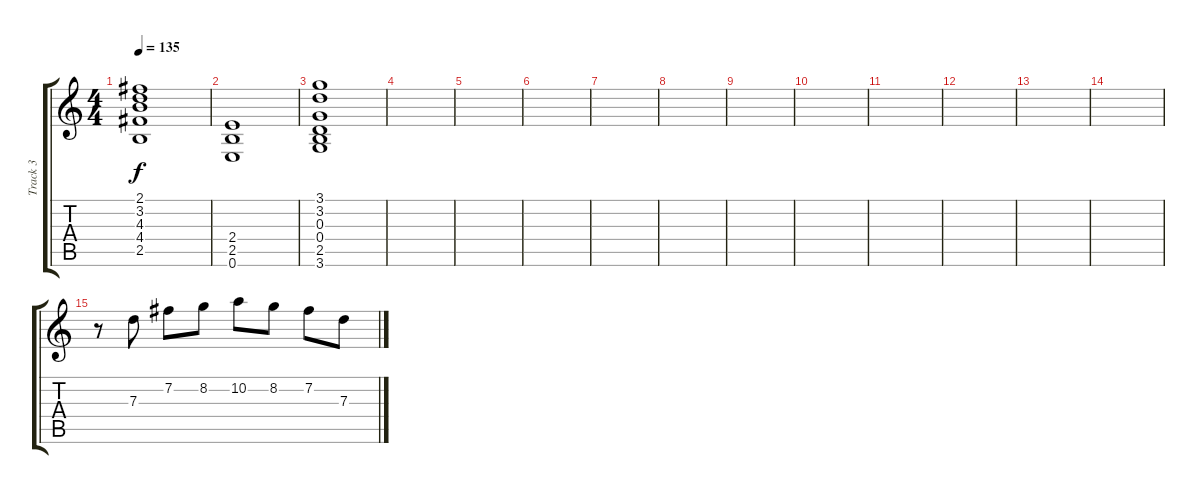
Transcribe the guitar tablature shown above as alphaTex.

\track ("Track 3" "Track 3") {instrument electricguitarclean}
\staff {score tabs}
\tuning (E4 B3 G3 D3 A2 E2) {hide}
\ts (4 4)
\tempo 135
\clef g2
\ks c
(2.1 3.2 4.3 4.4 2.5).1{dy f} |
(2.4 2.5 0.6).1 |
(3.1 3.2 0.3 0.4 2.5 3.6).1 |
|
|
|
|
|
|
|
|
|
|
|
r.8 7.3.8 7.2.8 8.2.8 10.2.8 8.2.8 7.2.8 7.3.8
